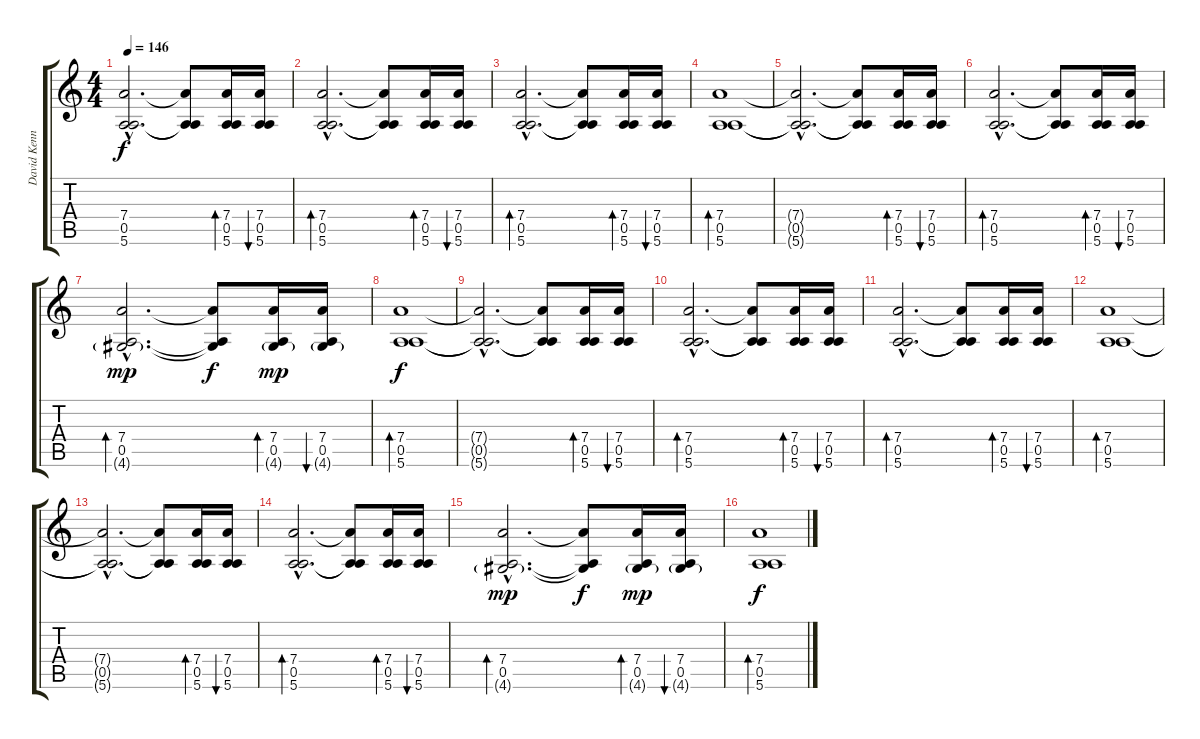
\track ("David Kennedy" "David Kenn") {instrument distortionguitar}
\staff {score tabs}
\tuning (E4 B3 G3 D3 A2 E2) {hide}
\ts (4 4)
\tempo 146
\clef g2
\ks c
(7.4{hac t} 0.5{hac t} 5.6{hac t}).2{d dy f} (7.4{t} 0.5{t} 5.6{t}).8 (7.4 0.5 5.6).16{bd 60} (7.4 0.5 5.6).16{bu 60} |
(7.4{hac} 0.5{hac} 5.6{hac}).2{d bd 60} (7.4{t} 0.5{t} 5.6{t}).8 (7.4 0.5 5.6).16{bd 60} (7.4 0.5 5.6).16{bu 60} |
(7.4{hac} 0.5{hac} 5.6{hac}).2{d bd 60} (7.4{t} 0.5{t} 5.6{t}).8 (7.4 0.5 5.6).16{bd 60} (7.4 0.5 5.6).16{bu 60} |
(7.4 0.5 5.6).1{bd 60} |
(7.4{hac t} 0.5{hac t} 5.6{hac t}).2{d} (7.4{t} 0.5{t} 5.6{t}).8 (7.4 0.5 5.6).16{bd 60} (7.4 0.5 5.6).16{bu 60} |
(7.4{hac} 0.5{hac} 5.6{hac}).2{d bd 60} (7.4{t} 0.5{t} 5.6{t}).8 (7.4 0.5 5.6).16{bd 60} (7.4 0.5 5.6).16{bu 60} |
(7.4{hac} 0.5{hac} 4.6{g hac}).2{d bd 60 dy mp} (7.4{t} 0.5{t} 4.6{t}).8{dy f} (7.4 0.5 4.6{g}).16{bd 60 dy mp} (7.4 0.5 4.6{g}).16{bu 60} |
(7.4 0.5 5.6).1{bd 60 dy f} |
(7.4{hac t} 0.5{hac t} 5.6{hac t}).2{d} (7.4{t} 0.5{t} 5.6{t}).8 (7.4 0.5 5.6).16{bd 60} (7.4 0.5 5.6).16{bu 60} |
(7.4{hac} 0.5{hac} 5.6{hac}).2{d bd 60} (7.4{t} 0.5{t} 5.6{t}).8 (7.4 0.5 5.6).16{bd 60} (7.4 0.5 5.6).16{bu 60} |
(7.4{hac} 0.5{hac} 5.6{hac}).2{d bd 60} (7.4{t} 0.5{t} 5.6{t}).8 (7.4 0.5 5.6).16{bd 60} (7.4 0.5 5.6).16{bu 60} |
(7.4 0.5 5.6).1{bd 60} |
(7.4{hac t} 0.5{hac t} 5.6{hac t}).2{d} (7.4{t} 0.5{t} 5.6{t}).8 (7.4 0.5 5.6).16{bd 60} (7.4 0.5 5.6).16{bu 60} |
(7.4{hac} 0.5{hac} 5.6{hac}).2{d bd 60} (7.4{t} 0.5{t} 5.6{t}).8 (7.4 0.5 5.6).16{bd 60} (7.4 0.5 5.6).16{bu 60} |
(7.4{hac} 0.5{hac} 4.6{g hac}).2{d bd 60 dy mp} (7.4{t} 0.5{t} 4.6{t}).8{dy f} (7.4 0.5 4.6{g}).16{bd 60 dy mp} (7.4 0.5 4.6{g}).16{bu 60} |
(7.4 0.5 5.6).1{bd 60 dy f}
